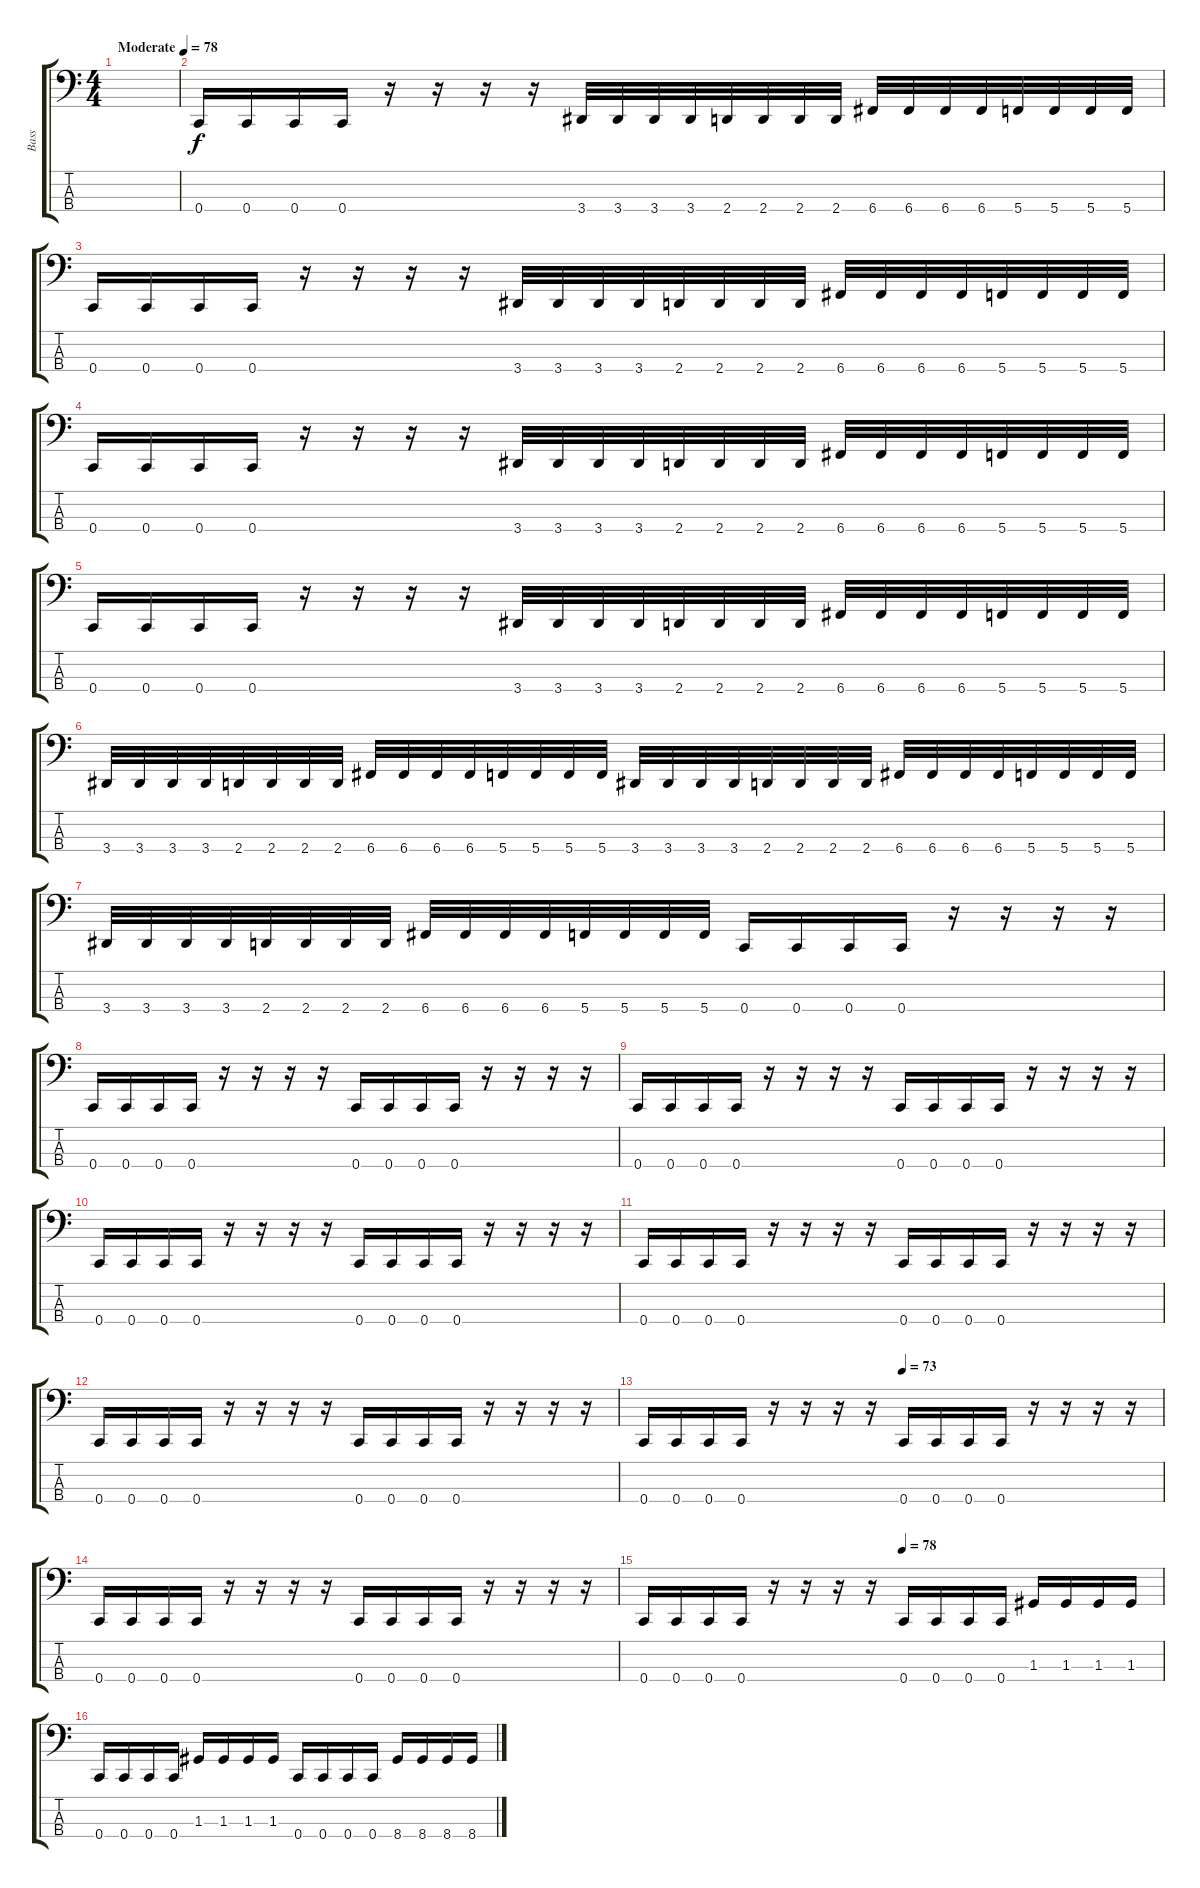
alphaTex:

\track ("Bass" "Bass") {instrument electricbasspick}
\staff {score tabs}
\tuning (F2 C2 G1 C1) {hide}
\ts (4 4)
\tempo (78 "Moderate")
\clef f4
\ks c
|
0.4.16 0.4.16 0.4.16 0.4.16 r.16 r.16 r.16 r.16 3.4.32 3.4.32 3.4.32 3.4.32 2.4.32 2.4.32 2.4.32 2.4.32 6.4.32 6.4.32 6.4.32 6.4.32 5.4.32 5.4.32 5.4.32 5.4.32 |
0.4.16 0.4.16 0.4.16 0.4.16 r.16 r.16 r.16 r.16 3.4.32 3.4.32 3.4.32 3.4.32 2.4.32 2.4.32 2.4.32 2.4.32 6.4.32 6.4.32 6.4.32 6.4.32 5.4.32 5.4.32 5.4.32 5.4.32 |
0.4.16 0.4.16 0.4.16 0.4.16 r.16 r.16 r.16 r.16 3.4.32 3.4.32 3.4.32 3.4.32 2.4.32 2.4.32 2.4.32 2.4.32 6.4.32 6.4.32 6.4.32 6.4.32 5.4.32 5.4.32 5.4.32 5.4.32 |
0.4.16 0.4.16 0.4.16 0.4.16 r.16 r.16 r.16 r.16 3.4.32 3.4.32 3.4.32 3.4.32 2.4.32 2.4.32 2.4.32 2.4.32 6.4.32 6.4.32 6.4.32 6.4.32 5.4.32 5.4.32 5.4.32 5.4.32 |
3.4.32 3.4.32 3.4.32 3.4.32 2.4.32 2.4.32 2.4.32 2.4.32 6.4.32 6.4.32 6.4.32 6.4.32 5.4.32 5.4.32 5.4.32 5.4.32 3.4.32 3.4.32 3.4.32 3.4.32 2.4.32 2.4.32 2.4.32 2.4.32 6.4.32 6.4.32 6.4.32 6.4.32 5.4.32 5.4.32 5.4.32 5.4.32 |
3.4.32 3.4.32 3.4.32 3.4.32 2.4.32 2.4.32 2.4.32 2.4.32 6.4.32 6.4.32 6.4.32 6.4.32 5.4.32 5.4.32 5.4.32 5.4.32 0.4.16 0.4.16 0.4.16 0.4.16 r.16 r.16 r.16 r.16 |
0.4.16 0.4.16 0.4.16 0.4.16 r.16 r.16 r.16 r.16 0.4.16 0.4.16 0.4.16 0.4.16 r.16 r.16 r.16 r.16 |
0.4.16 0.4.16 0.4.16 0.4.16 r.16 r.16 r.16 r.16 0.4.16 0.4.16 0.4.16 0.4.16 r.16 r.16 r.16 r.16 |
0.4.16 0.4.16 0.4.16 0.4.16 r.16 r.16 r.16 r.16 0.4.16 0.4.16 0.4.16 0.4.16 r.16 r.16 r.16 r.16 |
0.4.16 0.4.16 0.4.16 0.4.16 r.16 r.16 r.16 r.16 0.4.16 0.4.16 0.4.16 0.4.16 r.16 r.16 r.16 r.16 |
0.4.16 0.4.16 0.4.16 0.4.16 r.16 r.16 r.16 r.16 0.4.16 0.4.16 0.4.16 0.4.16 r.16 r.16 r.16 r.16 |
\tempo (73 0.5)
0.4.16 0.4.16 0.4.16 0.4.16 r.16 r.16 r.16 r.16 0.4.16 0.4.16 0.4.16 0.4.16 r.16 r.16 r.16 r.16 |
0.4.16 0.4.16 0.4.16 0.4.16 r.16 r.16 r.16 r.16 0.4.16 0.4.16 0.4.16 0.4.16 r.16 r.16 r.16 r.16 |
\tempo (78 0.5)
0.4.16 0.4.16 0.4.16 0.4.16 r.16 r.16 r.16 r.16 0.4.16 0.4.16 0.4.16 0.4.16 1.3.16 1.3.16 1.3.16 1.3.16 |
0.4.16 0.4.16 0.4.16 0.4.16 1.3.16 1.3.16 1.3.16 1.3.16 0.4.16 0.4.16 0.4.16 0.4.16 8.4.16 8.4.16 8.4.16 8.4.16
